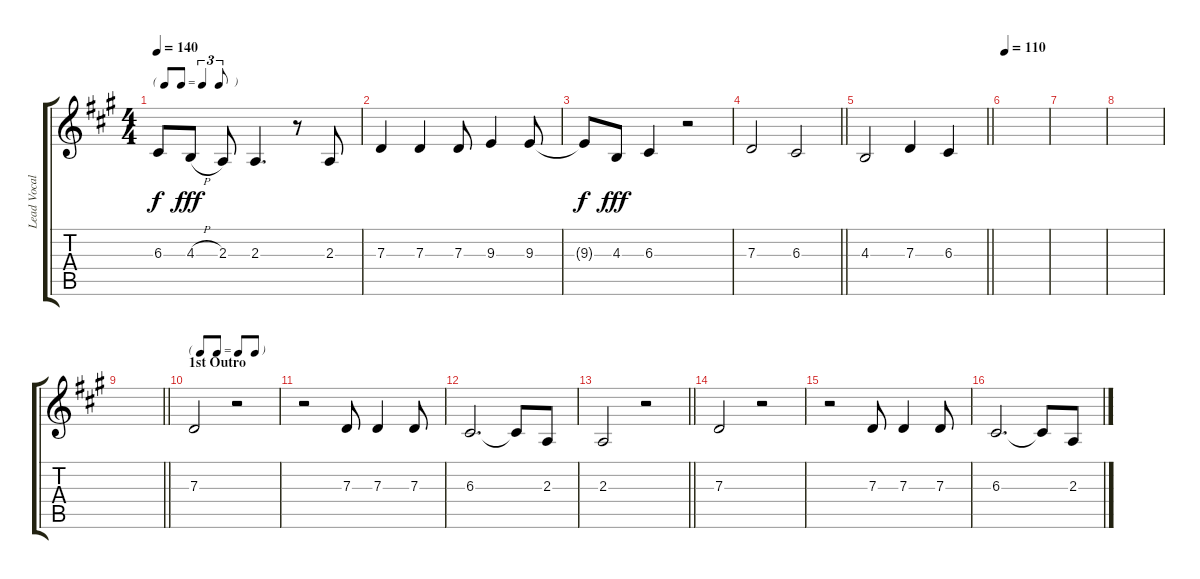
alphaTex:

\track ("Lead Vocals" "Lead Vocal") {instrument lead2sawtooth}
\staff {score tabs}
\tuning (E4 B3 G3 D3 A2 E2) {hide}
\ts (4 4)
\tf triplet8th
\tempo 140
\clef g2
\ks a
6.3{t}.8{dy f} 4.3{h}.8{dy fff} 2.3.8 2.3.4{d} r.8 2.3.8 |
7.3.4 7.3.4 7.3.8 9.3.4 9.3.8 |
9.3{t}.8{dy f} 4.3.8{dy fff} 6.3.4 r.2 |
\barLineRight lightlight
7.3.2 6.3.2 |
\barLineRight lightlight
4.3.2 7.3.4 6.3.4 |
\tempo 110
|
|
|
\barLineRight lightlight
|
\tf none
\section ("" "1st Outro")
7.3.2 r.2 |
r.2 7.3.8 7.3.4 7.3.8 |
6.3.2{d} 6.3{t}.8 2.3.8 |
\barLineRight lightlight
2.3.2 r.2 |
7.3.2 r.2 |
r.2 7.3.8 7.3.4 7.3.8 |
6.3.2{d} 6.3{t}.8 2.3.8
